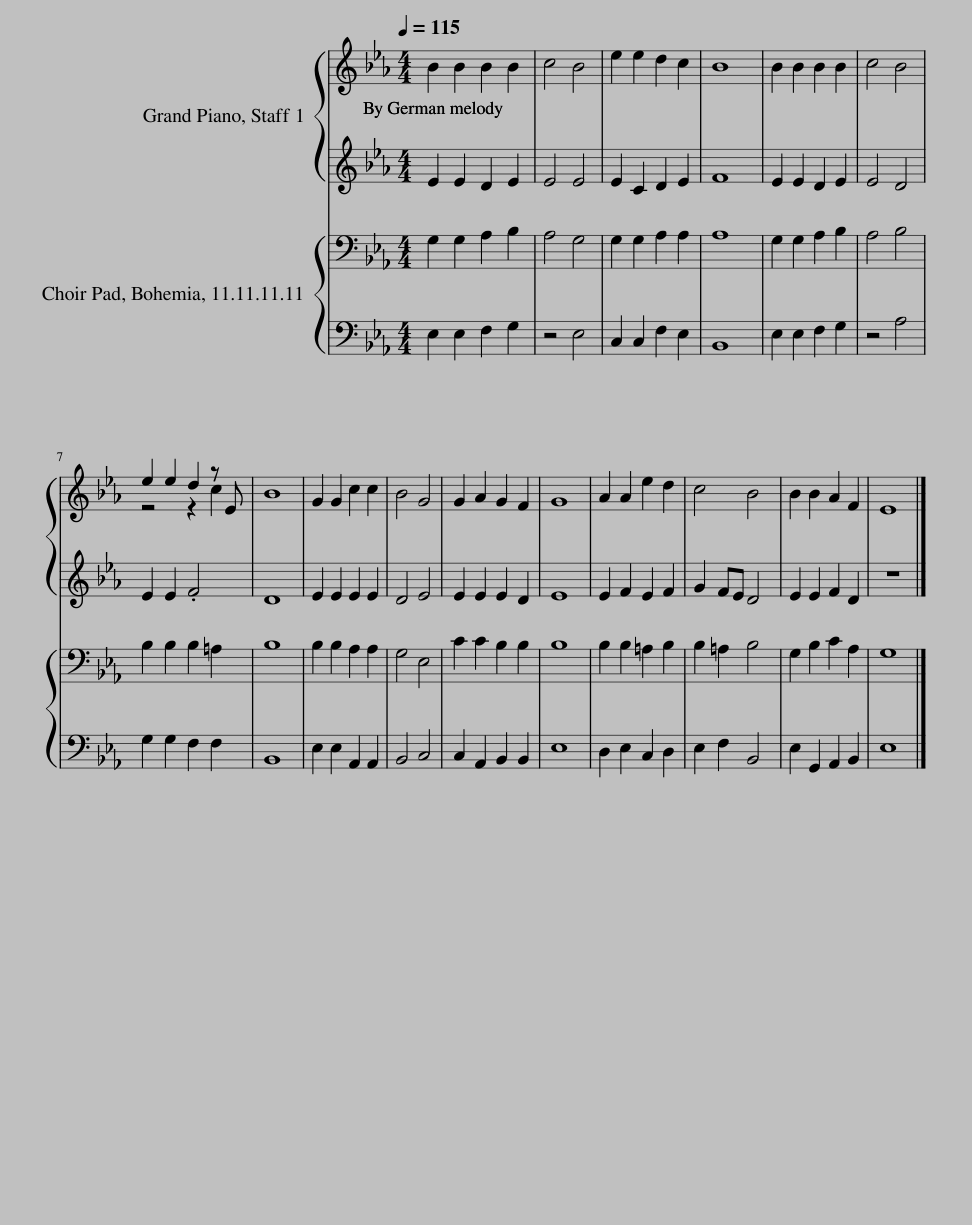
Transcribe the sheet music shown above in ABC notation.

X:1
%%score { ( 1 3 ) | 2 } { 4 | 5 }
L:1/8
Q:1/4=115
M:4/4
I:linebreak $
K:Eb
V:1 treble
V:3 treble
V:2 treble
V:4 bass
V:5 bass
V:1
 B2 B2 B2 B2 | c4 B4 | e2 e2 d2 c2 | B8 | B2 B2 B2 B2 | %5
 c4 B4 |$ e2 e2 d2 z E | B8 | G2 G2 c2 c2 | B4 G4 | %10
 G2 A2 G2 F2 | G8 | A2 A2 e2 d2 | c4 B4 | B2 B2 A2 F2 | %15
 E8 |] %16
V:2
 E2 E2 D2 E2 | E4 E4 | E2 C2 D2 E2 | F8 | E2 E2 D2 E2 | %5
 E4 D4 |$ E2 E2 .F4 | D8 | E2 E2 E2 E2 | D4 E4 | %10
 E2 E2 E2 D2 | E8 | E2 F2 E2 F2 | G2 FE D4 | E2 E2 F2 D2 | %15
 z8 |] %16
V:3
 x8 | x8 | x8 | x8 | x8 | %5
 x8 |$ z4 z2 c2 | x8 | x8 | x8 | %10
 x8 | x8 | x8 | x8 | x8 | %15
 x8 |] %16
V:4
 G,2 G,2 A,2 B,2 | A,4 G,4 | G,2 G,2 A,2 A,2 | A,8 | G,2 G,2 A,2 B,2 | %5
 A,4 B,4 |$ B,2 B,2 B,2 =A,2 | B,8 | B,2 B,2 A,2 A,2 | G,4 E,4 | %10
 C2 C2 B,2 B,2 | B,8 | B,2 B,2 =A,2 B,2 | B,2 =A,2 B,4 | G,2 B,2 C2 A,2 | %15
 G,8 |] %16
V:5
 E,2 E,2 F,2 G,2 | z4 E,4 | C,2 C,2 F,2 E,2 | B,,8 | E,2 E,2 F,2 G,2 | %5
 z4 A,4 |$ G,2 G,2 F,2 F,2 | B,,8 | E,2 E,2 A,,2 A,,2 | B,,4 C,4 | %10
 C,2 A,,2 B,,2 B,,2 | E,8 | D,2 E,2 C,2 D,2 | E,2 F,2 B,,4 | E,2 G,,2 A,,2 B,,2 | %15
 E,8 |] %16
